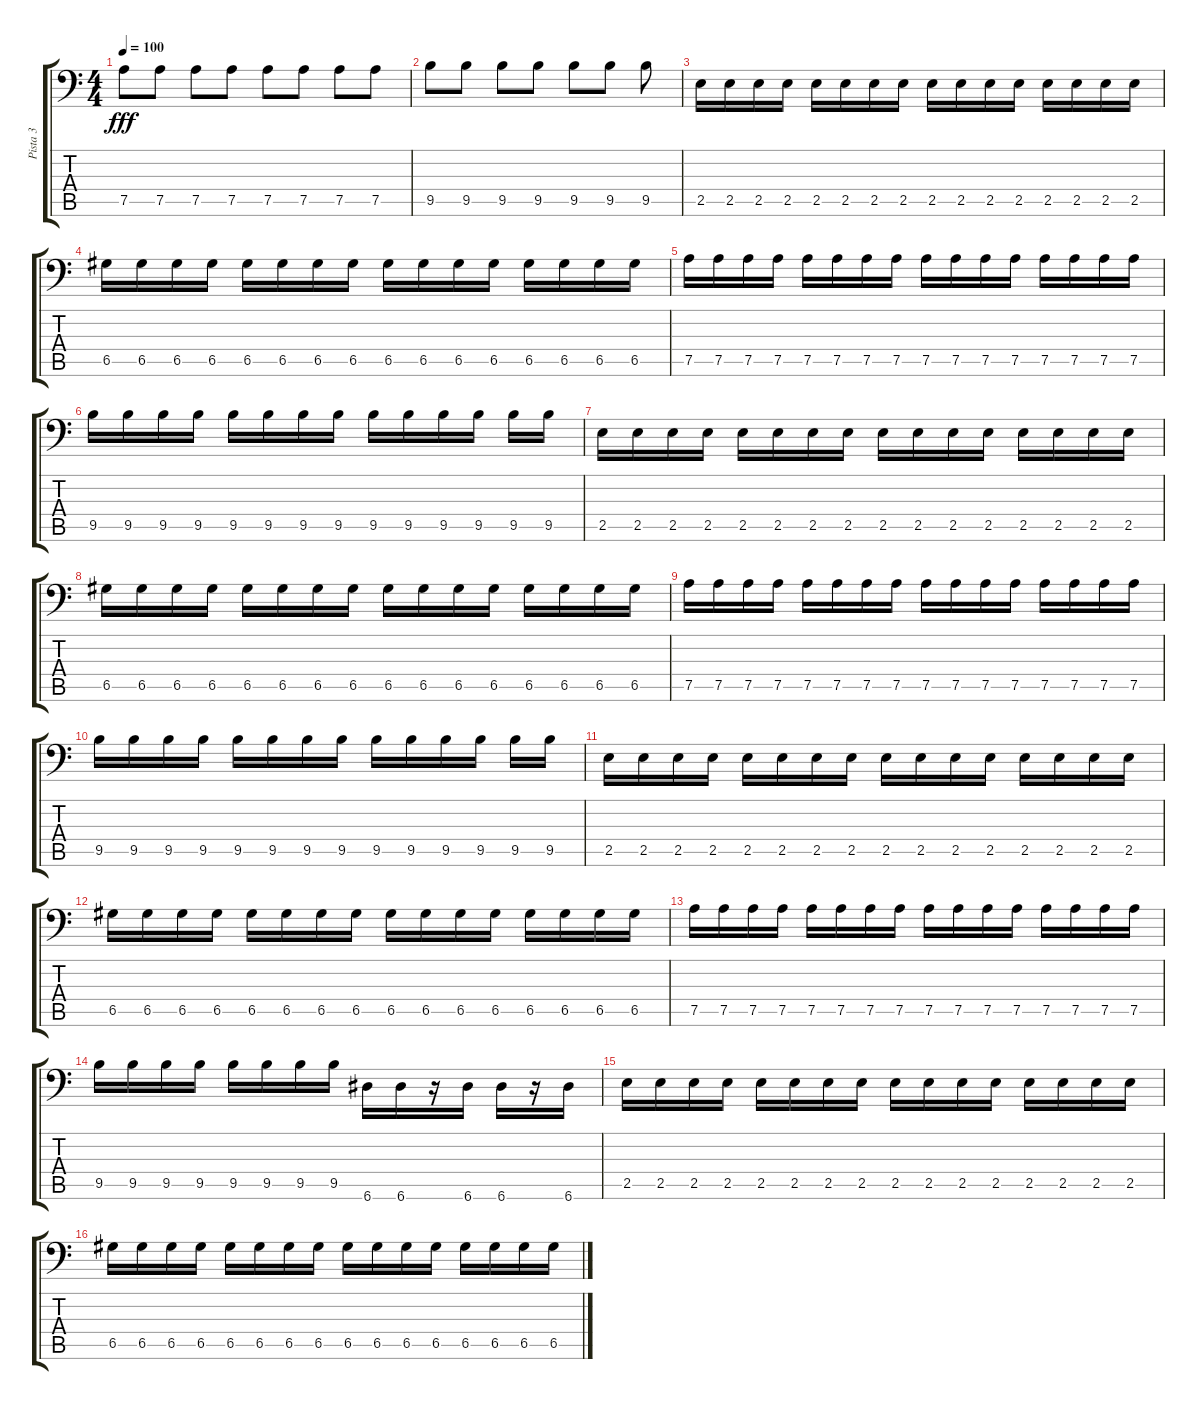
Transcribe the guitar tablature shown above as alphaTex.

\track ("Pista 3" "Pista 3") {instrument electricbassfinger}
\staff {score tabs}
\tuning (A3 E3 C3 G2 D2 A1) {hide}
\ts (4 4)
\tempo 100
\clef f4
\ks c
7.5.8{dy fff} 7.5.8 7.5.8 7.5.8 7.5.8 7.5.8 7.5.8 7.5.8 |
9.5.8 9.5.8 9.5.8 9.5.8 9.5.8 9.5.8 9.5.8 |
2.5.16 2.5.16 2.5.16 2.5.16 2.5.16 2.5.16 2.5.16 2.5.16 2.5.16 2.5.16 2.5.16 2.5.16 2.5.16 2.5.16 2.5.16 2.5.16 |
6.5.16 6.5.16 6.5.16 6.5.16 6.5.16 6.5.16 6.5.16 6.5.16 6.5.16 6.5.16 6.5.16 6.5.16 6.5.16 6.5.16 6.5.16 6.5.16 |
7.5.16 7.5.16 7.5.16 7.5.16 7.5.16 7.5.16 7.5.16 7.5.16 7.5.16 7.5.16 7.5.16 7.5.16 7.5.16 7.5.16 7.5.16 7.5.16 |
9.5.16 9.5.16 9.5.16 9.5.16 9.5.16 9.5.16 9.5.16 9.5.16 9.5.16 9.5.16 9.5.16 9.5.16 9.5.16 9.5.16 |
2.5.16 2.5.16 2.5.16 2.5.16 2.5.16 2.5.16 2.5.16 2.5.16 2.5.16 2.5.16 2.5.16 2.5.16 2.5.16 2.5.16 2.5.16 2.5.16 |
6.5.16 6.5.16 6.5.16 6.5.16 6.5.16 6.5.16 6.5.16 6.5.16 6.5.16 6.5.16 6.5.16 6.5.16 6.5.16 6.5.16 6.5.16 6.5.16 |
7.5.16 7.5.16 7.5.16 7.5.16 7.5.16 7.5.16 7.5.16 7.5.16 7.5.16 7.5.16 7.5.16 7.5.16 7.5.16 7.5.16 7.5.16 7.5.16 |
9.5.16 9.5.16 9.5.16 9.5.16 9.5.16 9.5.16 9.5.16 9.5.16 9.5.16 9.5.16 9.5.16 9.5.16 9.5.16 9.5.16 |
2.5.16 2.5.16 2.5.16 2.5.16 2.5.16 2.5.16 2.5.16 2.5.16 2.5.16 2.5.16 2.5.16 2.5.16 2.5.16 2.5.16 2.5.16 2.5.16 |
6.5.16 6.5.16 6.5.16 6.5.16 6.5.16 6.5.16 6.5.16 6.5.16 6.5.16 6.5.16 6.5.16 6.5.16 6.5.16 6.5.16 6.5.16 6.5.16 |
7.5.16 7.5.16 7.5.16 7.5.16 7.5.16 7.5.16 7.5.16 7.5.16 7.5.16 7.5.16 7.5.16 7.5.16 7.5.16 7.5.16 7.5.16 7.5.16 |
9.5.16 9.5.16 9.5.16 9.5.16 9.5.16 9.5.16 9.5.16 9.5.16 6.6.16 6.6.16 r.16 6.6.16 6.6.16 r.16 6.6.16 |
2.5.16 2.5.16 2.5.16 2.5.16 2.5.16 2.5.16 2.5.16 2.5.16 2.5.16 2.5.16 2.5.16 2.5.16 2.5.16 2.5.16 2.5.16 2.5.16 |
6.5.16 6.5.16 6.5.16 6.5.16 6.5.16 6.5.16 6.5.16 6.5.16 6.5.16 6.5.16 6.5.16 6.5.16 6.5.16 6.5.16 6.5.16 6.5.16
